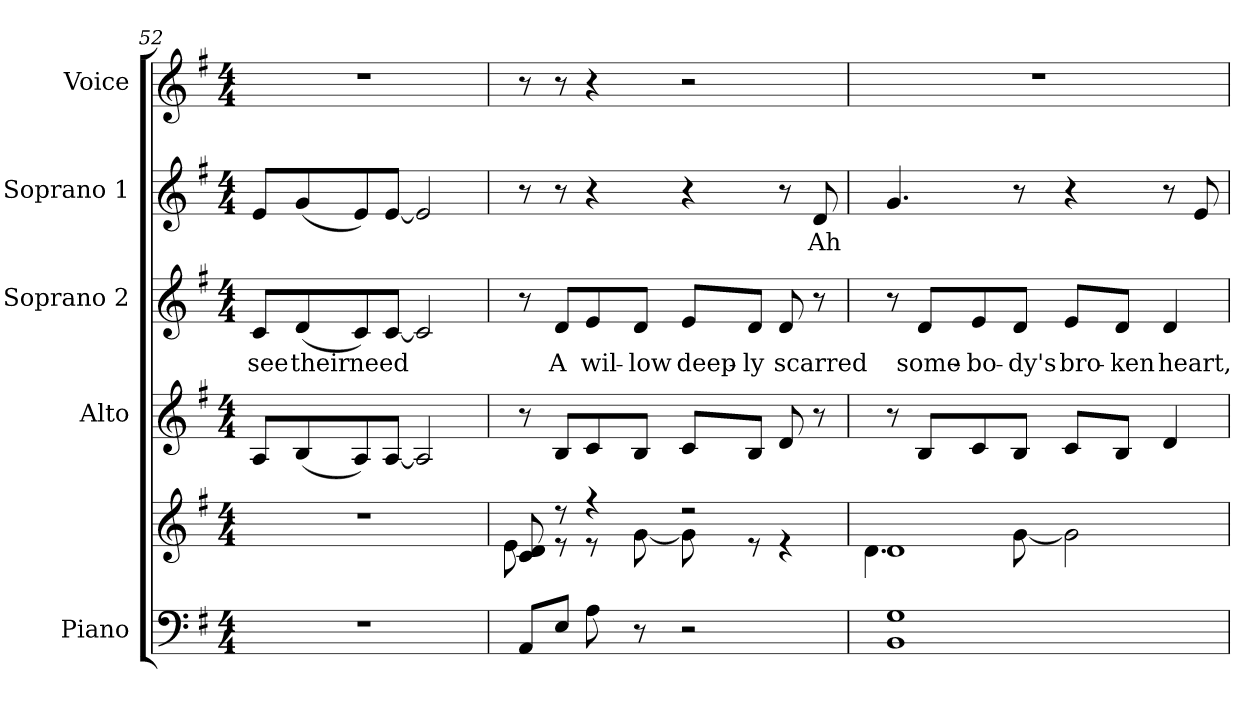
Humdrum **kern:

**kern	**kern	**kern	**kern	**text	**kern	**text	**kern
*part5	*part5	*part4	*part3	*part3	*part2	*part2	*part1
*staff6	*staff5	*staff4	*staff3	*staff3	*staff2	*staff2	*staff1
*I"Piano	*	*I"Alto	*I"Soprano 2	*	*I"Soprano 1	*	*I"Voice
*I'Pno.	*	*I'A.	*I'S2	*	*I'S1	*	*I'Vo.
*clefF4	*clefG2	*clefG2	*clefG2	*	*clefG2	*	*clefG2
*k[f#]	*k[f#]	*k[f#]	*k[f#]	*	*k[f#]	*	*k[f#]
*G:	*G:	*G:	*G:	*	*G:	*	*G:
*M4/4	*M4/4	*M4/4	*M4/4	*	*M4/4	*	*M4/4
=52	=52	=52	=52	=52	=52	=52	=52
!	!	!	!	!LO:LY:b:color=#000000	!	!	!
1r	1r	8Ai/L	8ci/L	see	8ei/L	.	1r
!	!	!	!	!LO:LY:b:color=#000000	!	!	!
.	.	(8Bi/	(8di/	their	(8gi/	.	.
!	!	!	!	!LO:LY:b:color=#000000	!	!	!
.	.	8Ai/)	8ci/)	need	8ei/)	.	.
.	.	[8Ai/J	[8ci/J	.	[8ei/J	.	.
.	.	2Ai/]	2ci/]	.	2ei/]	.	.
=53	=53	=53	=53	=53	=53	=53	=53
*	*^	*	*	*	*	*	*
8AAi/L	8ci/ 8di	8ei\	8r	8r	.	8r	.	8r
!	!	!	!	!	!LO:LY:b:color=#000000	!	!	!
8Ei/J	8r	8r	8Bi/L	8di/L	A	8r	.	8r
!	!	!	!	!	!LO:LY:b:color=#000000	!	!	!
8Ai\	4r	8r	8ci/	8ei/	wil-	4r	.	4r
!	!	!	!	!	!LO:LY:b:color=#000000	!	!	!
8r	.	[8gi\	8Bi/J	8di/J	-low	.	.	.
!	!	!	!	!	!LO:LY:b:color=#000000	!	!	!
2r	2r	8gi\]	8ci/L	8ei/L	deep-	4r	.	2r
!	!	!	!	!	!LO:LY:b:color=#000000	!	!	!
.	.	8r	8Bi/J	8di/J	-ly	.	.	.
!	!	!	!	!	!LO:LY:b:color=#000000	!	!	!
.	.	4r	8di/	8di/	scarred	8r	.	.
!	!	!	!	!	!	!	!LO:LY:b:color=#000000	!
.	.	.	8r	8r	.	8di/	Ah	.
!!LO:PB:g=z
=54	=54	=54	=54	=54	=54	=54	=54	=54
1BBi 1Gi	1di	4.di\	8r	8r	.	4.gi/	.	1r
!	!	!	!	!	!LO:LY:b:color=#000000	!	!	!
.	.	.	8Bi/L	8di/L	some-	.	.	.
!	!	!	!	!	!LO:LY:b:color=#000000	!	!	!
.	.	.	8ci/	8ei/	-bo-	.	.	.
!	!	!	!	!	!LO:LY:b:color=#000000	!	!	!
.	.	[8gi\	8Bi/J	8di/J	-dy's	8r	.	.
!	!	!	!	!	!LO:LY:b:color=#000000	!	!	!
.	.	2gi\]	8ci/L	8ei/L	bro-	4r	.	.
!	!	!	!	!	!LO:LY:b:color=#000000	!	!	!
.	.	.	8Bi/J	8di/J	-ken	.	.	.
!	!	!	!	!	!LO:LY:b:color=#000000	!	!	!
.	.	.	4di/	4di/	heart,	8r	.	.
.	.	.	.	.	.	8ei/	.	.
*	*v	*v	*	*	*	*	*	*
=	=	=	=	=	=	=	=
*-	*-	*-	*-	*-	*-	*-	*-
